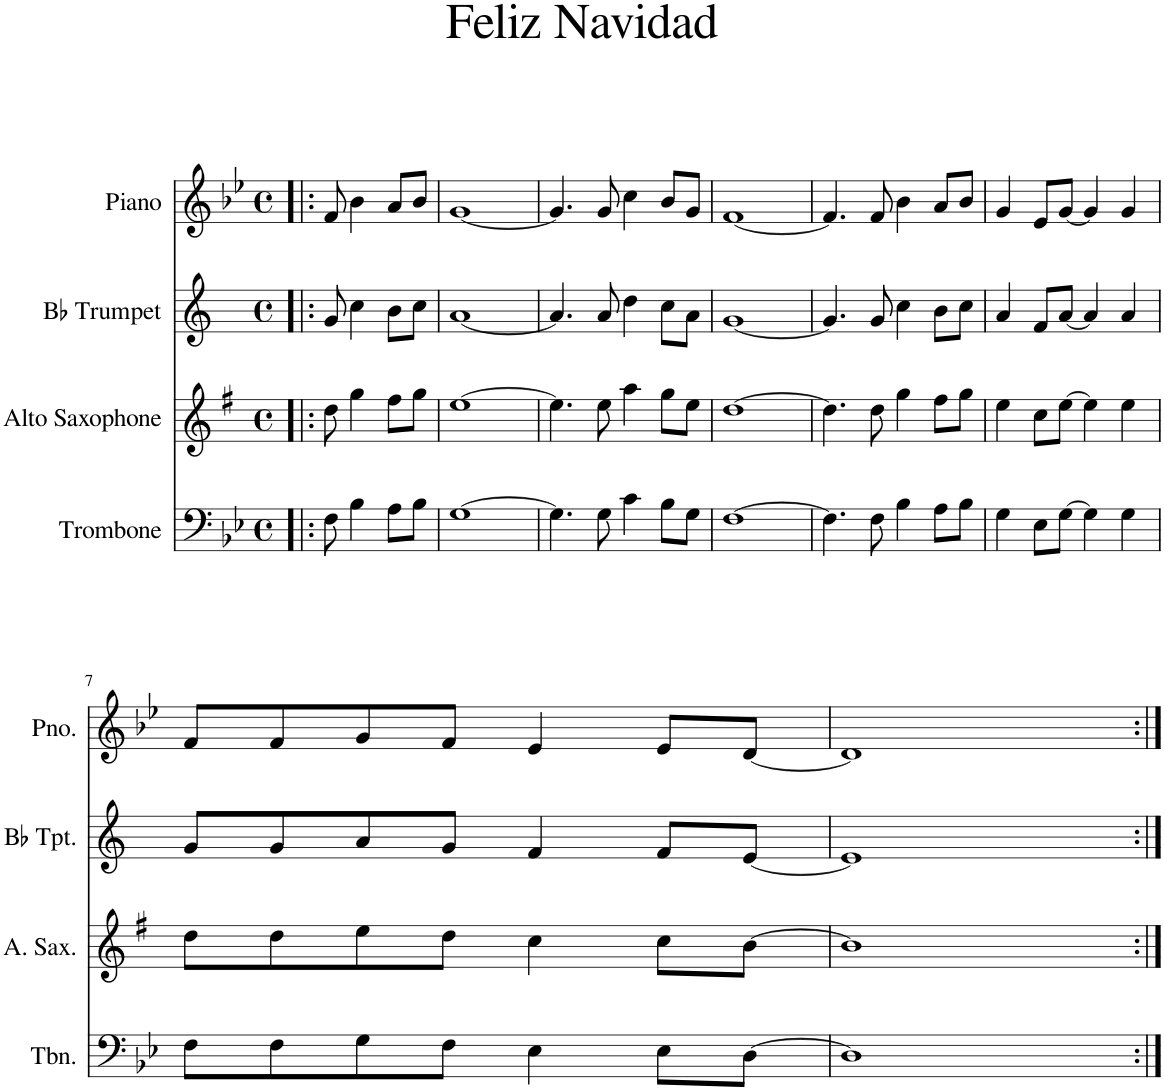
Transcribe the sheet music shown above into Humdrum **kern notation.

**kern	**kern	**kern	**kern
*part4	*part3	*part2	*part1
*staff4	*staff3	*staff2	*staff1
*I"Trombone	*I"Alto Saxophone	*I"Bb Trumpet	*I"Piano
*I'Tbn.	*I'A. Sax.	*I'Bb Tpt.	*I'Pno.
*clefF4	*clefG2	*clefG2	*clefG2
*	*Trd5c9	*Trd1c2	*
*k[b-e-]	*k[f#]	*k[]	*k[b-e-]
*M4/4	*M4/4	*M4/4	*M4/4
*met(c)	*met(c)	*met(c)	*met(c)
=1!|:	=1!|:	=1!|:	=1!|:
8F\	8dd\	8g/	8f/
4B-\	4gg\	4cc\	4b-\
8A\L	8ff#\L	8b\L	8a/L
8B-\J	8gg\J	8cc\J	8b-/J
=2	=2	=2	=2
[1G	[1ee	[1a	[1g
=3	=3	=3	=3
4.G\]	4.ee\]	4.a/]	4.g/]
8G\	8ee\	8a/	8g/
4c\	4aa\	4dd\	4cc\
8B-\L	8gg\L	8cc\L	8b-/L
8G\J	8ee\J	8a\J	8g/J
=4	=4	=4	=4
[1F	[1dd	[1g	[1f
=5	=5	=5	=5
4.F\]	4.dd\]	4.g/]	4.f/]
8F\	8dd\	8g/	8f/
4B-\	4gg\	4cc\	4b-\
8A\L	8ff#\L	8b\L	8a/L
8B-\J	8gg\J	8cc\J	8b-/J
=6	=6	=6	=6
4G\	4ee\	4a/	4g/
8E-\L	8cc\L	8f/L	8e-/L
[8G\J	[8ee\J	[8a/J	[8g/J
4G\]	4ee\]	4a/]	4g/]
4G\	4ee\	4a/	4g/
!!LO:LB:g=z
=7	=7	=7	=7
8F\L	8dd\L	8g/L	8f/L
8F\	8dd\	8g/	8f/
8G\	8ee\	8a/	8g/
8F\J	8dd\J	8g/J	8f/J
4E-\	4cc\	4f/	4e-/
8E-\L	8cc\L	8f/L	8e-/L
[8D\J	[8b\J	[8e/J	[8d/J
=8	=8	=8	=8
1D]	1b]	1e]	1d]
=:|!	=:|!	=:|!	=:|!
*-	*-	*-	*-
